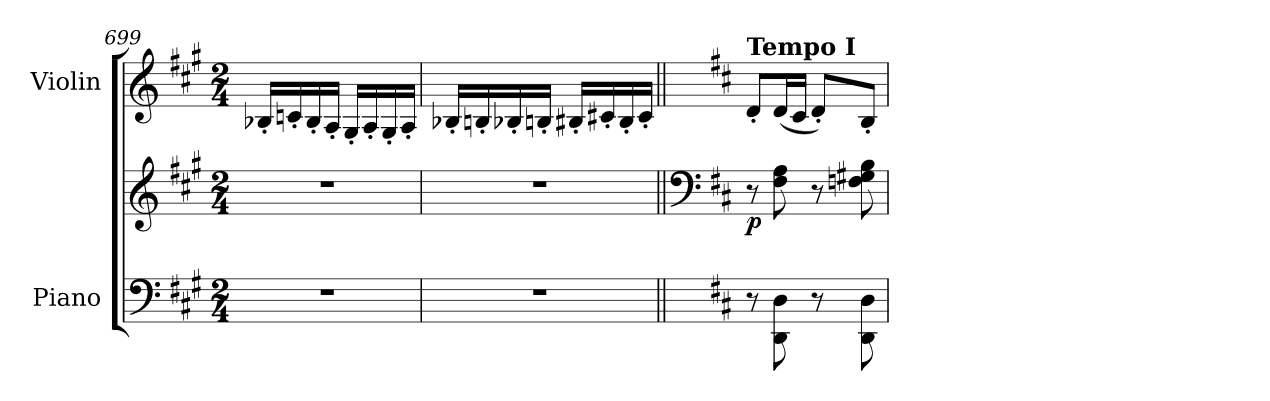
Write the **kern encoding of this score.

**kern	**kern	**dynam	**kern	**dynam
*part2	*part2	*part2	*part1	*part1
*staff3	*staff2	*staff2/3	*staff1	*staff1
*I"Piano	*	*	*I"Violin	*
*I'Pno.	*	*	*I'Vln.	*
*clefF4	*clefG2	*	*clefG2	*
*k[f#c#g#]	*k[f#c#g#]	*	*k[f#c#g#]	*
*M2/4	*M2/4	*	*M2/4	*
*MM140	*MM140	*	*MM140	*
=699	=699	=699	=699	=699
2r	2r	.	16B-X'/LL	.
.	.	.	16cn'/	.
.	.	.	16B-'/	.
.	.	.	16A'/JJ	.
.	.	.	16G#'/LL	.
.	.	.	16A'/	.
.	.	.	16G#'/	.
.	.	.	16A'/JJ	.
!!LO:LB:g=z
=700	=700	=700	=700	=700
*	*	*	*MM150	*
2r	2r	.	16B-X'/LL	.
.	.	.	16Bn'/	.
.	.	.	16B-X'/	.
.	.	.	16Bn'/JJ	.
.	.	.	16B#X'/LL	.
.	.	.	16c#X'/	.
.	.	.	16B#'/	.
.	.	.	16c#'/JJ	.
=701||	=701||	=701||	=701||	=701||
*	*clefF4	*	*	*
*k[f#c#]	*k[f#c#]	*	*k[f#c#]	*
*	*	*	*MM152	*
!	!	!	!LO:TX:a:B:t=Tempo I	!
!	!	!LO:DY:b	!	!LO:DY:b
!	!	!	!	!LO:DY:n=1:b
8r	8r	p	8d'/L	p mf
8DD\ 8D\	8F#\ 8A\	.	(16d/L	.
.	.	.	16c#/JJ	.
8r	8r	.	8d'/L)	.
8DD\ 8D\	8Fn\ 8G#X\ 8B\	.	8B'/J	.
=	=	=	=	=
*-	*-	*-	*-	*-
